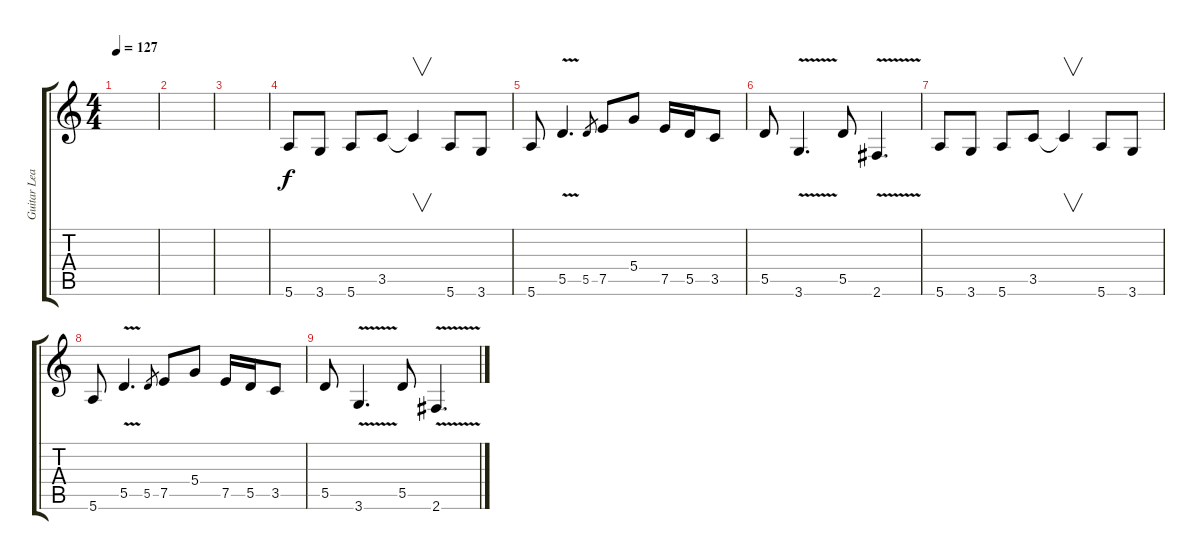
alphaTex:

\track ("Guitar Leads" "Guitar Lea") {instrument distortionguitar}
\staff {score tabs}
\tuning (E4 B3 G3 D3 A2 E2) {hide}
\ts (4 4)
\tempo 127
\clef g2
\ks c
|
|
|
5.6.8 3.6.8 5.6.8 3.5.8 3.5{t}.4{v} 5.6.8 3.6.8 |
5.6.8 5.5{v}.4{d} 5.5.8{gr} 7.5.8 5.4.8 7.5.16 5.5.16 3.5.8 |
5.5.8 3.6{v}.4{d} 5.5.8 2.6{v}.4{d} |
5.6.8 3.6.8 5.6.8 3.5.8 3.5{t}.4{v} 5.6.8 3.6.8 |
5.6.8 5.5{v}.4{d} 5.5.8{gr} 7.5.8 5.4.8 7.5.16 5.5.16 3.5.8 |
5.5.8 3.6{v}.4{d} 5.5.8 2.6{v}.4{d}
